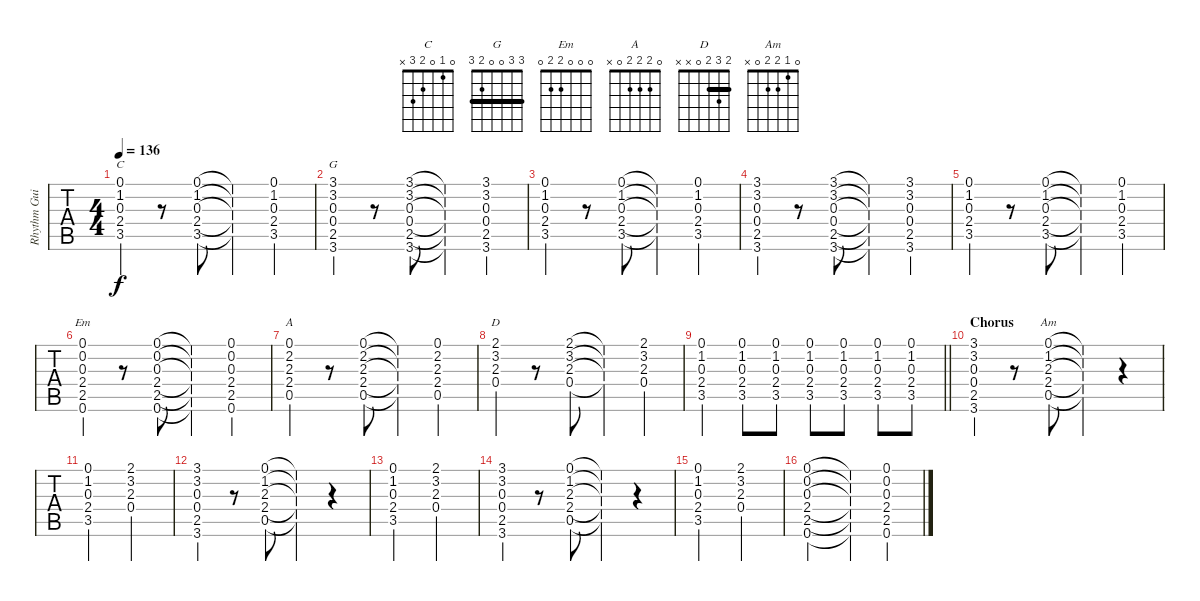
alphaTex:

\track ("Rhythm Guitar" "Rhythm Gui") {instrument electricguitarclean}
\staff {tabs}
\tuning (E4 B3 G3 D3 A2 E2) {hide}
\chord ("C" 0 1 0 2 3 x)
\chord ("G" 3 3 0 0 2 3) {barre 3}
\chord ("Em" 0 0 0 2 2 0)
\chord ("A" 0 2 2 2 0 x)
\chord ("D" 2 3 2 0 x x) {barre 2}
\chord ("Am" 0 1 2 2 0 x)
\ts (4 4)
\tempo 136
\clef g2
\ks g
(0.1 1.2 0.3 2.4 3.5).4{ch "C" dy f} r.8 (0.1 1.2 0.3 2.4 3.5).8 (0.1{t} 1.2{t} 0.3{t} 2.4{t} 3.5{t}).4 (0.1 1.2 0.3 2.4 3.5).4 |
(3.1 3.2 0.3 0.4 2.5 3.6).4{ch "G"} r.8 (3.1 3.2 0.3 0.4 2.5 3.6).8 (3.1{t} 3.2{t} 0.3{t} 0.4{t} 2.5{t} 3.6{t}).4 (3.1 3.2 0.3 0.4 2.5 3.6).4 |
(0.1 1.2 0.3 2.4 3.5).4 r.8 (0.1 1.2 0.3 2.4 3.5).8 (0.1{t} 1.2{t} 0.3{t} 2.4{t} 3.5{t}).4 (0.1 1.2 0.3 2.4 3.5).4 |
(3.1 3.2 0.3 0.4 2.5 3.6).4 r.8 (3.1 3.2 0.3 0.4 2.5 3.6).8 (3.1{t} 3.2{t} 0.3{t} 0.4{t} 2.5{t} 3.6{t}).4 (3.1 3.2 0.3 0.4 2.5 3.6).4 |
(0.1 1.2 0.3 2.4 3.5).4 r.8 (0.1 1.2 0.3 2.4 3.5).8 (0.1{t} 1.2{t} 0.3{t} 2.4{t} 3.5{t}).4 (0.1 1.2 0.3 2.4 3.5).4 |
(0.1 0.2 0.3 2.4 2.5 0.6).4{ch "Em"} r.8 (0.1 0.2 0.3 2.4 2.5 0.6).8 (0.1{t} 0.2{t} 0.3{t} 2.4{t} 2.5{t} 0.6{t}).4 (0.1 0.2 0.3 2.4 2.5 0.6).4 |
(0.1 2.2 2.3 2.4 0.5).4{ch "A"} r.8 (0.1 2.2 2.3 2.4 0.5).8 (0.1{t} 2.2{t} 2.3{t} 2.4{t} 0.5{t}).4 (0.1 2.2 2.3 2.4 0.5).4 |
(2.1 3.2 2.3 0.4).4{ch "D"} r.8 (2.1 3.2 2.3 0.4).8 (2.1{t} 3.2{t} 2.3{t} 0.4{t}).4 (2.1 3.2 2.3 0.4).4 |
\barLineRight lightlight
(0.1 1.2 0.3 2.4 3.5).4 (0.1 1.2 0.3 2.4 3.5).8 (0.1 1.2 0.3 2.4 3.5).8 (0.1 1.2 0.3 2.4 3.5).8 (0.1 1.2 0.3 2.4 3.5).8 (0.1 1.2 0.3 2.4 3.5).8 (0.1 1.2 0.3 2.4 3.5).8 |
\section ("" "Chorus")
(3.1 3.2 0.3 0.4 2.5 3.6).4 r.8 (0.1 1.2 2.3 2.4 0.5).8{ch "Am"} (0.1{t} 1.2{t} 2.3{t} 2.4{t} 0.5{t}).4 r.4 |
(0.1 1.2 0.3 2.4 3.5).2 (2.1 3.2 2.3 0.4).2 |
(3.1 3.2 0.3 0.4 2.5 3.6).4 r.8 (0.1 1.2 2.3 2.4 0.5).8 (0.1{t} 1.2{t} 2.3{t} 2.4{t} 0.5{t}).4 r.4 |
(0.1 1.2 0.3 2.4 3.5).2 (2.1 3.2 2.3 0.4).2 |
(3.1 3.2 0.3 0.4 2.5 3.6).4 r.8 (0.1 1.2 2.3 2.4 0.5).8 (0.1{t} 1.2{t} 2.3{t} 2.4{t} 0.5{t}).4 r.4 |
(0.1 1.2 0.3 2.4 3.5).2 (2.1 3.2 2.3 0.4).2 |
(0.1 0.2 0.3 2.4 2.5 0.6).2 (0.1{t} 0.2{t} 0.3{t} 2.4{t} 2.5{t} 0.6{t}).4 (0.1 0.2 0.3 2.4 2.5 0.6).4
